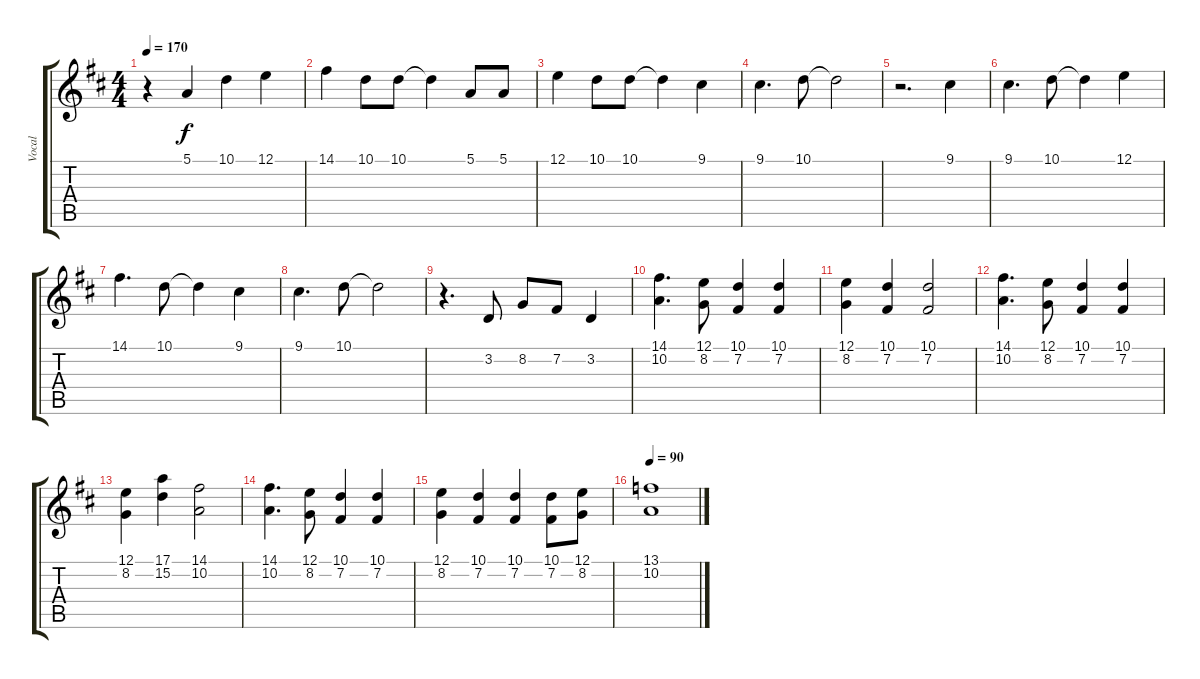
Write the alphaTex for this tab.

\track ("Vocal" "Vocal") {instrument flute}
\staff {score tabs}
\tuning (E4 B3 G3 D3 A2 E2) {hide}
\ts (4 4)
\tempo 170
\clef g2
\ks d
r.4{dy f} 5.1.4 10.1.4 12.1.4 |
14.1.4 10.1.8 10.1.8 10.1{t}.4 5.1.8 5.1.8 |
12.1.4 10.1.8 10.1.8 10.1{t}.4 9.1.4 |
9.1.4{d} 10.1.8 10.1{t}.2 |
r.2{d} 9.1.4 |
9.1.4{d} 10.1.8 10.1{t}.4 12.1.4 |
14.1.4{d} 10.1.8 10.1{t}.4 9.1.4 |
9.1.4{d} 10.1.8 10.1{t}.2 |
r.4{d} 3.2.8 8.2.8 7.2.8 3.2.4 |
(14.1 10.2).4{d} (12.1 8.2).8 (10.1 7.2).4 (10.1 7.2).4 |
(12.1 8.2).4 (10.1 7.2).4 (10.1 7.2).2 |
(14.1 10.2).4{d} (12.1 8.2).8 (10.1 7.2).4 (10.1 7.2).4 |
(12.1 8.2).4 (17.1 15.2).4 (14.1 10.2).2 |
(14.1 10.2).4{d} (12.1 8.2).8 (10.1 7.2).4 (10.1 7.2).4 |
(12.1 8.2).4 (10.1 7.2).4 (10.1 7.2).4 (10.1 7.2).8 (12.1 8.2).8 |
\tempo 150
\tempo 90
(13.1 10.2).1
